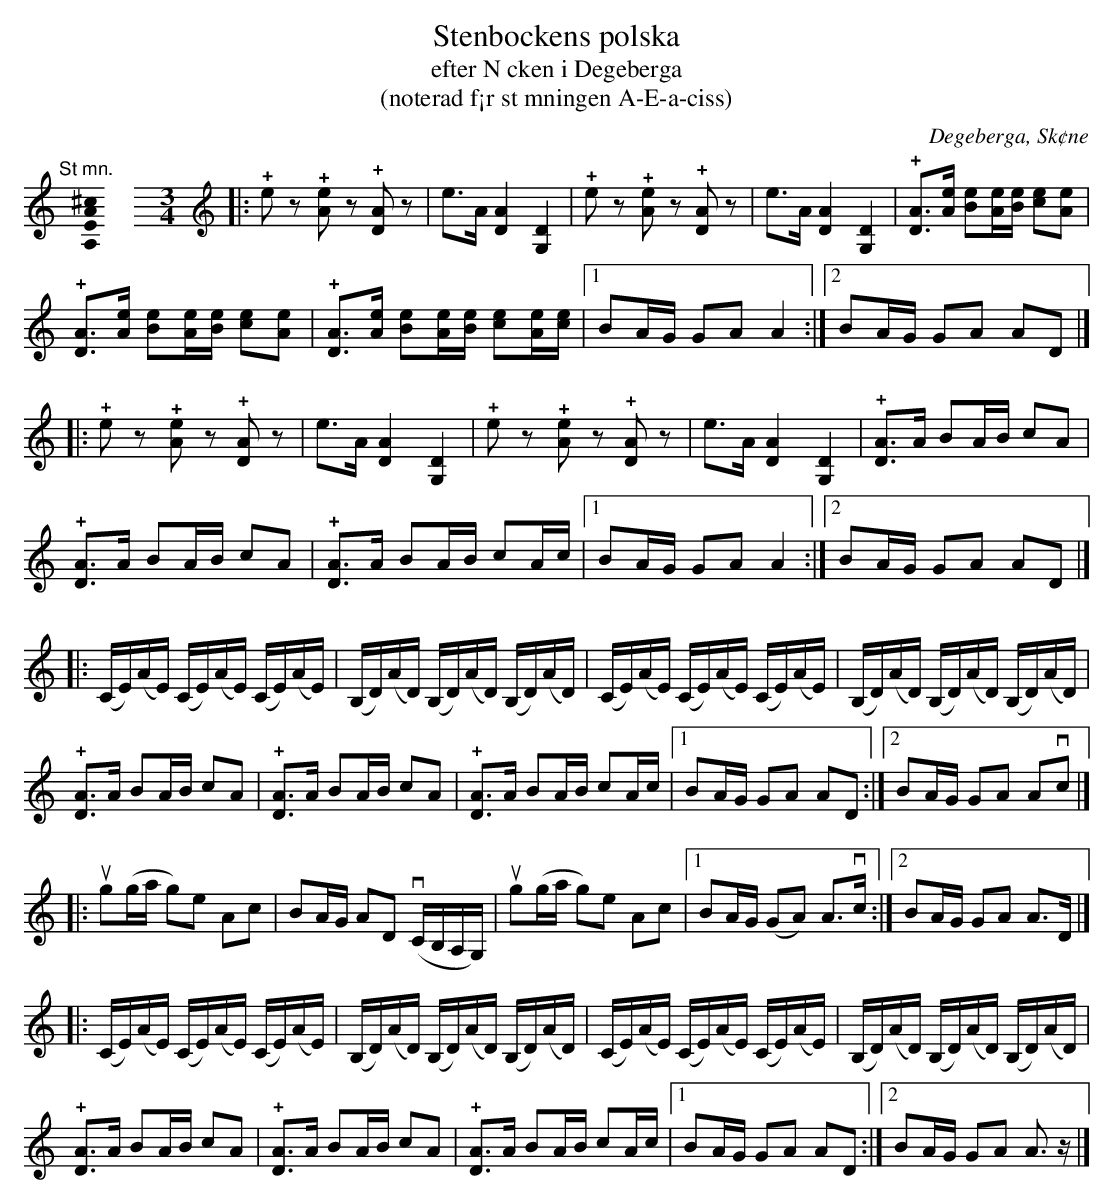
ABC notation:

X:1
T:Stenbockens polska
T:efter N cken i Degeberga
T:(noterad f¡r st mningen A-E-a-ciss)
O:Degeberga, Sk¢ne
U:o=+open+
M:none
K:A
[K:C]
"@-20,30 St mn."[A,EA^c]0 \
[M:3/4]\
[L:1/4]\
[K:C clef=treble]\
[L:1/8]|: !+!ez !+![Ae]z !+![DA]z | e>A [DA]2 [G,D]2 | !+!ez !+![Ae]z !+![DA]z | e>A [DA]2 [G,D]2 | !+![DA]>[Ae] [Be][Ae]/[Be]/ [ce][Ae] |
 !+![DA]>[Ae] [Be][Ae]/[Be]/ [ce][Ae] | !+![DA]>[Ae] [Be][Ae]/[Be]/ [ce][Ae]/[ce]/ |1 BA/G/ GA A2 :|2 BA/G/ GA AD |]
[L:1/8]|: !+!ez !+![Ae]z !+![DA]z | e>A [DA]2 [G,D]2 | !+!ez !+![Ae]z !+![DA]z | e>A [DA]2 [G,D]2 | !+![DA]>A BA/B/ cA |
 !+![DA]>A BA/B/ cA | !+![DA]>A BA/B/ cA/c/ |1 BA/G/ GA A2 :|2 BA/G/ GA AD |]
[L:1/16]|: (CE)(AE) (CE)(AE) (CE)(AE) | (B,D)(AD) (B,D)(AD) (B,D)(AD) | (CE)(AE) (CE)(AE) (CE)(AE) | (B,D)(AD) (B,D)(AD) (B,D)(AD) |
[L:1/8] !+![DA]>A BA/B/ cA | !+![DA]>A BA/B/ cA | !+![DA]>A BA/B/ cA/c/ |1 BA/G/ GA AD :|2 BA/G/ GA Avc |]
[L:1/8] |: ug(g/a/ g)e Ac | BA/G/ AD v(C/B,/A,/G,/) | ug(g/a/ g)e Ac |1 BA/G/ (GA) A>vc :|2 BA/G/ GA A>D |]
[L:1/16]|: (CE)(AE) (CE)(AE) (CE)(AE) | (B,D)(AD) (B,D)(AD) (B,D)(AD) | (CE)(AE) (CE)(AE) (CE)(AE) | (B,D)(AD) (B,D)(AD) (B,D)(AD) |
[L:1/8] !+![DA]>A BA/B/ cA | !+![DA]>A BA/B/ cA | !+![DA]>A BA/B/ cA/c/ |1 BA/G/ GA AD :|2 BA/G/ GA A>z |]
